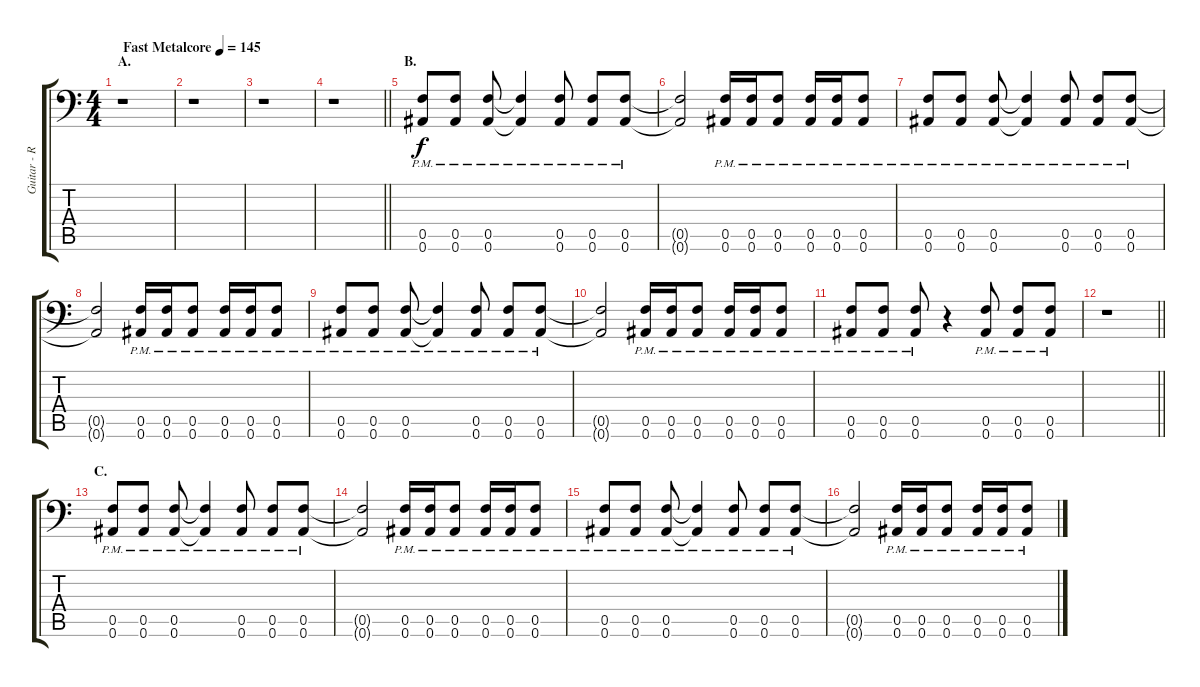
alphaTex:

\track ("Guitar - Right" "Guitar - R") {instrument distortionguitar}
\staff {score tabs}
\tuning (C4 G3 Eb3 Bb2 F2 Bb1) {hide}
\ts (4 4)
\section ("" "A.")
\tempo (145 "Fast Metalcore")
\clef f4
\ks c
r.1{dy f instrument distortionguitar} |
r.1 |
r.1 |
\barLineRight lightlight
r.1 |
\section ("" "B.")
(0.5{pm} 0.6{pm}).8 (0.5{pm} 0.6{pm}).8 (0.5{pm} 0.6{pm}).8 (0.5{pm t} 0.6{pm t}).4 (0.5{pm} 0.6{pm}).8 (0.5{pm} 0.6{pm}).8 (0.5{pm} 0.6{pm}).8 |
(0.5{t} 0.6{t}).2 (0.5{pm} 0.6{pm}).16 (0.5{pm} 0.6{pm}).16 (0.5{pm} 0.6{pm}).8 (0.5{pm} 0.6{pm}).16 (0.5{pm} 0.6{pm}).16 (0.5{pm} 0.6{pm}).8 |
(0.5{pm} 0.6{pm}).8 (0.5{pm} 0.6{pm}).8 (0.5{pm} 0.6{pm}).8 (0.5{pm t} 0.6{pm t}).4 (0.5{pm} 0.6{pm}).8 (0.5{pm} 0.6{pm}).8 (0.5{pm} 0.6{pm}).8 |
(0.5{t} 0.6{t}).2 (0.5{pm} 0.6{pm}).16 (0.5{pm} 0.6{pm}).16 (0.5{pm} 0.6{pm}).8 (0.5{pm} 0.6{pm}).16 (0.5{pm} 0.6{pm}).16 (0.5{pm} 0.6{pm}).8 |
(0.5{pm} 0.6{pm}).8 (0.5{pm} 0.6{pm}).8 (0.5{pm} 0.6{pm}).8 (0.5{pm t} 0.6{pm t}).4 (0.5{pm} 0.6{pm}).8 (0.5{pm} 0.6{pm}).8 (0.5{pm} 0.6{pm}).8 |
(0.5{t} 0.6{t}).2 (0.5{pm} 0.6{pm}).16 (0.5{pm} 0.6{pm}).16 (0.5{pm} 0.6{pm}).8 (0.5{pm} 0.6{pm}).16 (0.5{pm} 0.6{pm}).16 (0.5{pm} 0.6{pm}).8 |
(0.5{pm} 0.6{pm}).8 (0.5{pm} 0.6{pm}).8 (0.5{pm} 0.6{pm}).8 r.4 (0.5{pm} 0.6{pm}).8 (0.5{pm} 0.6{pm}).8 (0.5{pm} 0.6{pm}).8 |
\barLineRight lightlight
r.1 |
\section ("" "C.")
(0.5{pm} 0.6{pm}).8 (0.5{pm} 0.6{pm}).8 (0.5{pm} 0.6{pm}).8 (0.5{pm t} 0.6{pm t}).4 (0.5{pm} 0.6{pm}).8 (0.5{pm} 0.6{pm}).8 (0.5{pm} 0.6{pm}).8 |
(0.5{t} 0.6{t}).2 (0.5{pm} 0.6{pm}).16 (0.5{pm} 0.6{pm}).16 (0.5{pm} 0.6{pm}).8 (0.5{pm} 0.6{pm}).16 (0.5{pm} 0.6{pm}).16 (0.5{pm} 0.6{pm}).8 |
(0.5{pm} 0.6{pm}).8 (0.5{pm} 0.6{pm}).8 (0.5{pm} 0.6{pm}).8 (0.5{pm t} 0.6{pm t}).4 (0.5{pm} 0.6{pm}).8 (0.5{pm} 0.6{pm}).8 (0.5{pm} 0.6{pm}).8 |
(0.5{t} 0.6{t}).2 (0.5{pm} 0.6{pm}).16 (0.5{pm} 0.6{pm}).16 (0.5{pm} 0.6{pm}).8 (0.5{pm} 0.6{pm}).16 (0.5{pm} 0.6{pm}).16 (0.5{pm} 0.6{pm}).8
